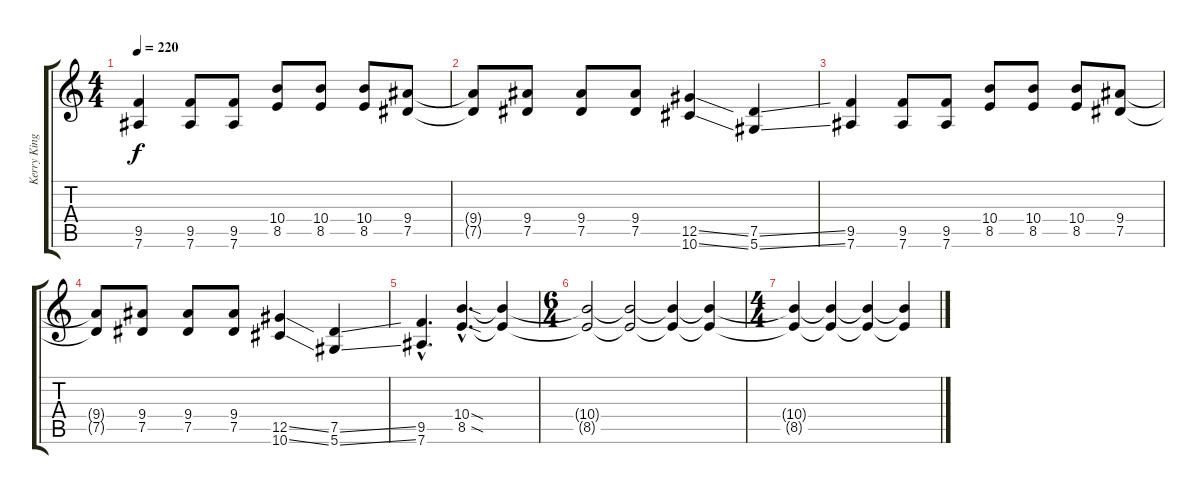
\track ("Kerry King" "Kerry King") {instrument distortionguitar}
\staff {score tabs}
\tuning (Eb4 Bb3 Gb3 Db3 Ab2 Eb2) {hide}
\ts (4 4)
\tempo 220
\clef g2
\ks c
(9.5 7.6).4{dy f} (9.5 7.6).8 (9.5 7.6).8 (10.4 8.5).8 (10.4 8.5).8 (10.4 8.5).8 (9.4 7.5).8 |
(9.4{t} 7.5{t}).8 (9.4 7.5).8 (9.4 7.5).8 (9.4 7.5).8 (12.5{ss} 10.6{ss}).4 (7.5{ss} 5.6{ss}).4 |
(9.5 7.6).4 (9.5 7.6).8 (9.5 7.6).8 (10.4 8.5).8 (10.4 8.5).8 (10.4 8.5).8 (9.4 7.5).8 |
(9.4{t} 7.5{t}).8 (9.4 7.5).8 (9.4 7.5).8 (9.4 7.5).8 (12.5{ss} 10.6{ss}).4 (7.5{ss} 5.6{ss}).4 |
(9.5{hac} 7.6{hac}).4{d} (10.4{sod hac} 8.5{sod hac}).4{d} (10.4{t} 8.5{t}).4 |
\ts (6 4)
(10.4{t} 8.5{t}).2 (10.4{t} 8.5{t}).2 (10.4{t} 8.5{t}).4 (10.4{t} 8.5{t}).4 |
\ts (4 4)
(10.4{t} 8.5{t}).4 (10.4{t} 8.5{t}).4 (10.4{t} 8.5{t}).4 (10.4{t} 8.5{t}).4
